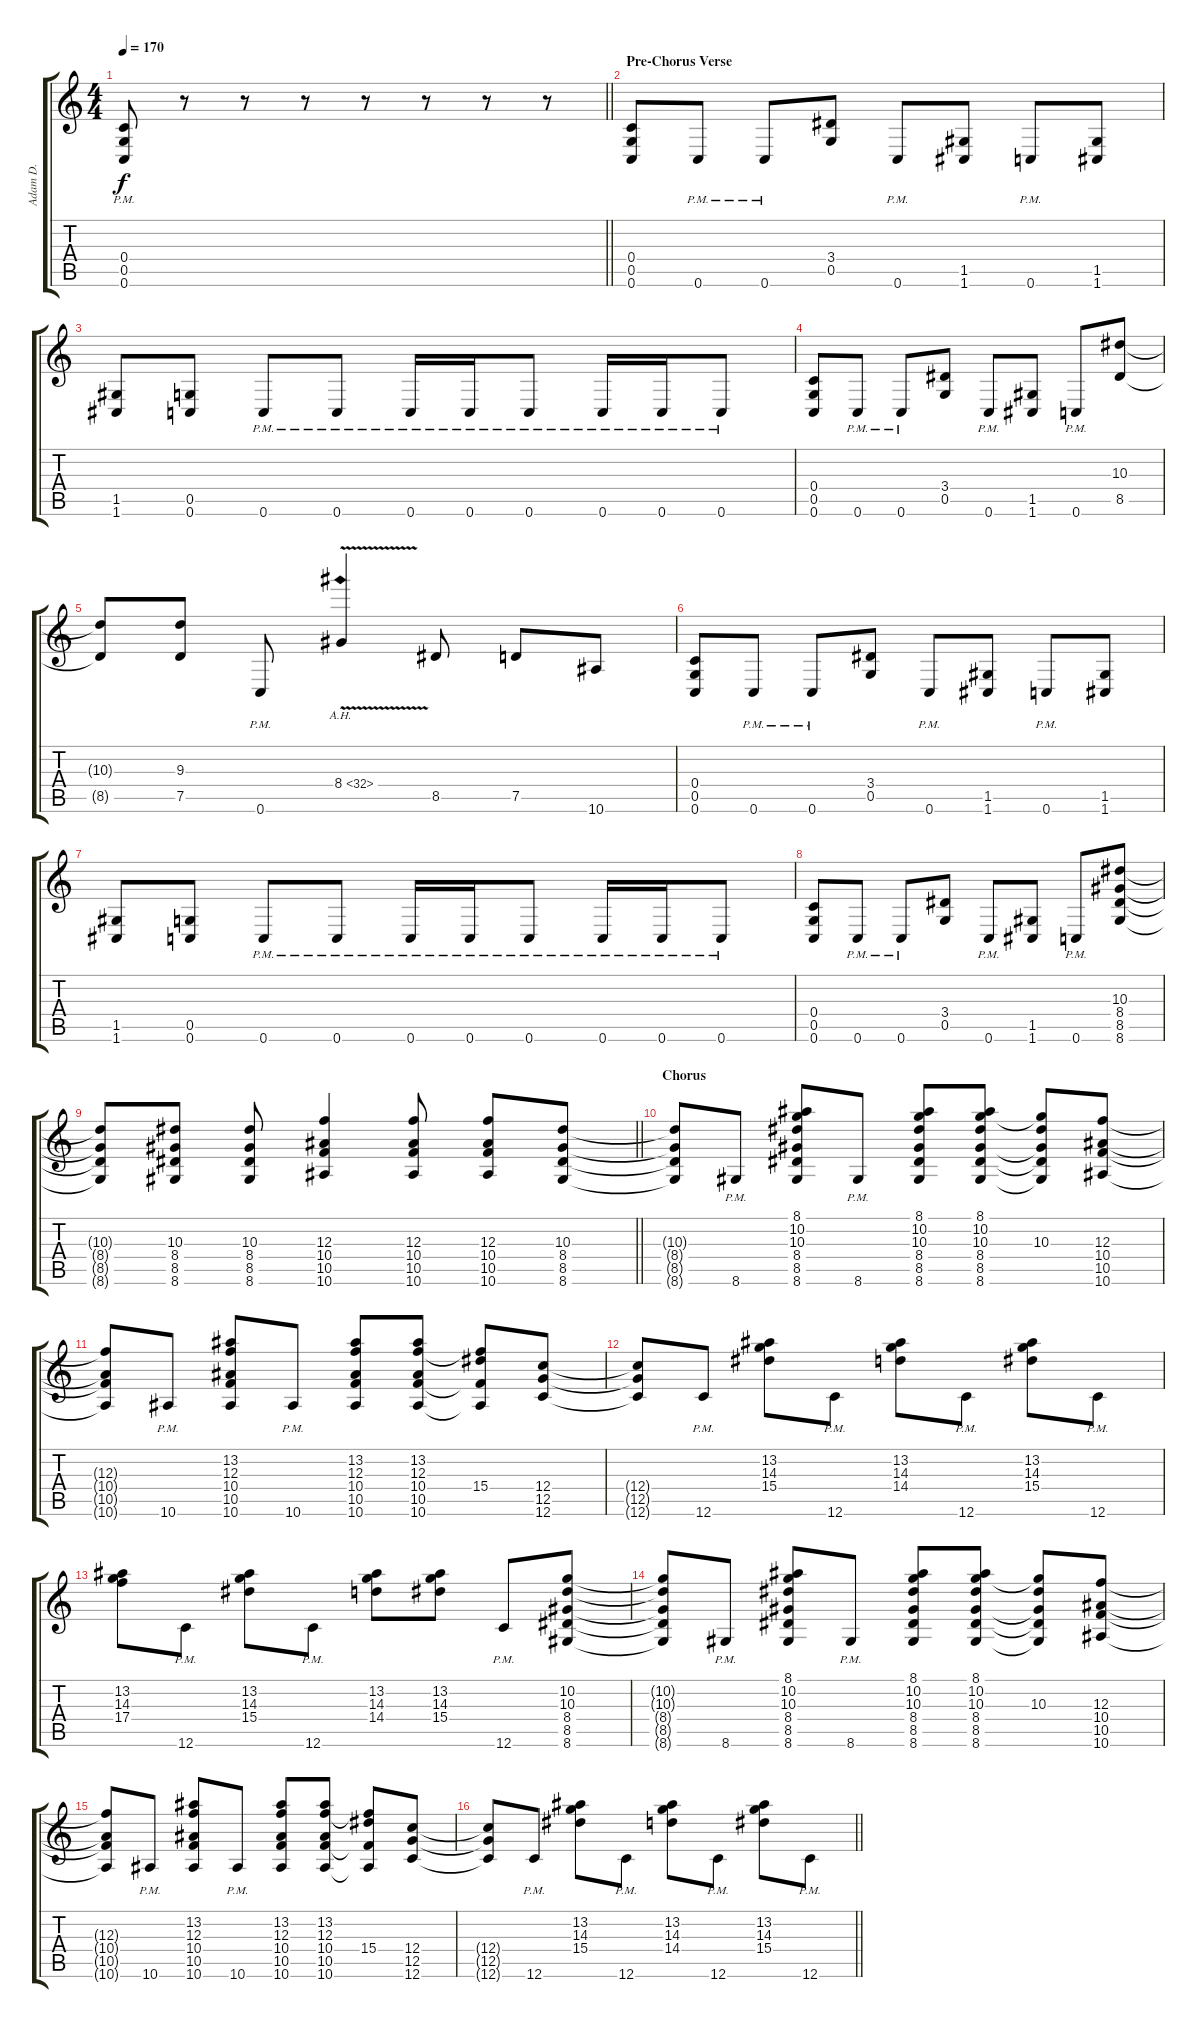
\track ("Adam D." "Adam D.") {instrument distortionguitar}
\staff {score tabs}
\tuning (D4 A3 F3 C3 G2 C2) {hide}
\ts (4 4)
\tempo 170
\clef g2
\barLineRight lightlight
\ks c
(0.4{pm} 0.5{pm} 0.6{pm}).8{dy f} r.8 r.8 r.8 r.8 r.8 r.8 r.8 |
\section ("" "Pre-Chorus Verse")
(0.4 0.5 0.6).8 0.6{pm}.8 0.6{pm}.8 (3.4 0.5).8 0.6{pm}.8 (1.5 1.6).8 0.6{pm}.8 (1.5 1.6).8 |
(1.5 1.6).8 (0.5 0.6).8 0.6{pm}.8 0.6{pm}.8 0.6{pm}.16 0.6{pm}.16 0.6{pm}.8 0.6{pm}.16 0.6{pm}.16 0.6{pm}.8 |
(0.4 0.5 0.6).8 0.6{pm}.8 0.6{pm}.8 (3.4 0.5).8 0.6{pm}.8 (1.5 1.6).8 0.6{pm}.8 (10.3 8.5).8 |
(10.3{t} 8.5{t}).8 (9.3 7.5).8 0.6{pm}.8 8.4{ah 24 v}.4 8.5.8 7.5.8 10.6.8 |
(0.4 0.5 0.6).8 0.6{pm}.8 0.6{pm}.8 (3.4 0.5).8 0.6{pm}.8 (1.5 1.6).8 0.6{pm}.8 (1.5 1.6).8 |
(1.5 1.6).8 (0.5 0.6).8 0.6{pm}.8 0.6{pm}.8 0.6{pm}.16 0.6{pm}.16 0.6{pm}.8 0.6{pm}.16 0.6{pm}.16 0.6{pm}.8 |
(0.4 0.5 0.6).8 0.6{pm}.8 0.6{pm}.8 (3.4 0.5).8 0.6{pm}.8 (1.5 1.6).8 0.6{pm}.8 (10.3 8.4 8.5 8.6).8 |
\barLineRight lightlight
(10.3{t} 8.4{t} 8.5{t} 8.6{t}).8 (10.3 8.4 8.5 8.6).8 (10.3 8.4 8.5 8.6).8 (12.3 10.4 10.5 10.6).4 (12.3 10.4 10.5 10.6).8 (12.3 10.4 10.5 10.6).8 (10.3 8.4 8.5 8.6).8 |
\section ("" "Chorus")
(10.3{t} 8.4{t} 8.5{t} 8.6{t}).8 8.6{pm}.8 (8.1 10.2 10.3 8.4 8.5 8.6).8 8.6{pm}.8 (8.1 10.2 10.3 8.4 8.5 8.6).8 (8.1 10.2 10.3 8.4 8.5 8.6).8 (10.2{t} 10.3 8.4{t} 8.5{t} 8.6{t}).8 (12.3 10.4 10.5 10.6).8 |
(12.3{t} 10.4{t} 10.5{t} 10.6{t}).8 10.6{pm}.8 (13.2 12.3 10.4 10.5 10.6).8 10.6{pm}.8 (13.2 12.3 10.4 10.5 10.6).8 (13.2 12.3 10.4 10.5 10.6).8 (12.3{t} 15.4 10.5{t} 10.6{t}).8 (12.4 12.5 12.6).8 |
(12.4{t} 12.5{t} 12.6{t}).8 12.6{pm}.8 (13.2 14.3 15.4).8 12.6{pm}.8 (13.2 14.3 14.4).8 12.6{pm}.8 (13.2 14.3 15.4).8 12.6{pm}.8 |
(13.2 14.3 17.4).8 12.6{pm}.8 (13.2 14.3 15.4).8 12.6{pm}.8 (13.2 14.3 14.4).8 (13.2 14.3 15.4).8 12.6{pm}.8 (10.2 10.3 8.4 8.5 8.6).8 |
(10.2{t} 10.3{t} 8.4{t} 8.5{t} 8.6{t}).8 8.6{pm}.8 (8.1 10.2 10.3 8.4 8.5 8.6).8 8.6{pm}.8 (8.1 10.2 10.3 8.4 8.5 8.6).8 (8.1 10.2 10.3 8.4 8.5 8.6).8 (10.2{t} 10.3 8.4{t} 8.5{t} 8.6{t}).8 (12.3 10.4 10.5 10.6).8 |
(12.3{t} 10.4{t} 10.5{t} 10.6{t}).8 10.6{pm}.8 (13.2 12.3 10.4 10.5 10.6).8 10.6{pm}.8 (13.2 12.3 10.4 10.5 10.6).8 (13.2 12.3 10.4 10.5 10.6).8 (12.3{t} 15.4 10.5{t} 10.6{t}).8 (12.4 12.5 12.6).8 |
\barLineRight lightlight
(12.4{t} 12.5{t} 12.6{t}).8 12.6{pm}.8 (13.2 14.3 15.4).8 12.6{pm}.8 (13.2 14.3 14.4).8 12.6{pm}.8 (13.2 14.3 15.4).8 12.6{pm}.8
